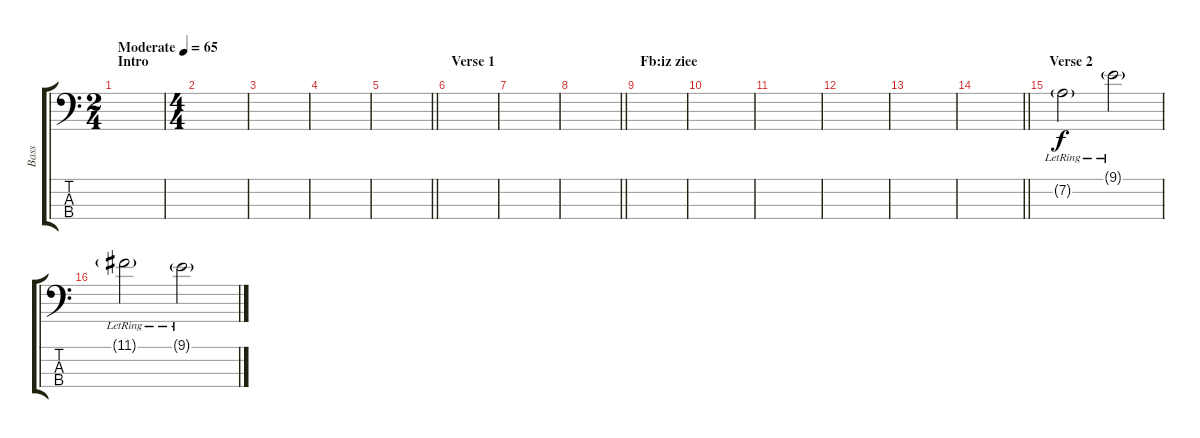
\track ("Bass" "Bass") {instrument electricbassfinger}
\staff {score tabs}
\tuning (G2 D2 A1 E1) {hide}
\ts (2 4)
\section ("" "Intro")
\tempo (65 "Moderate")
\clef f4
\ks c
|
\ts (4 4)
|
|
|
\barLineRight lightlight
|
\section ("" "Verse 1")
|
|
\barLineRight lightlight
|
\section ("" "Fb:iz ziee")
|
|
|
|
|
\barLineRight lightlight
|
\section ("" "Verse 2")
7.2{g lr}.2 9.1{g lr}.2 |
11.1{g lr}.2 9.1{g lr}.2
